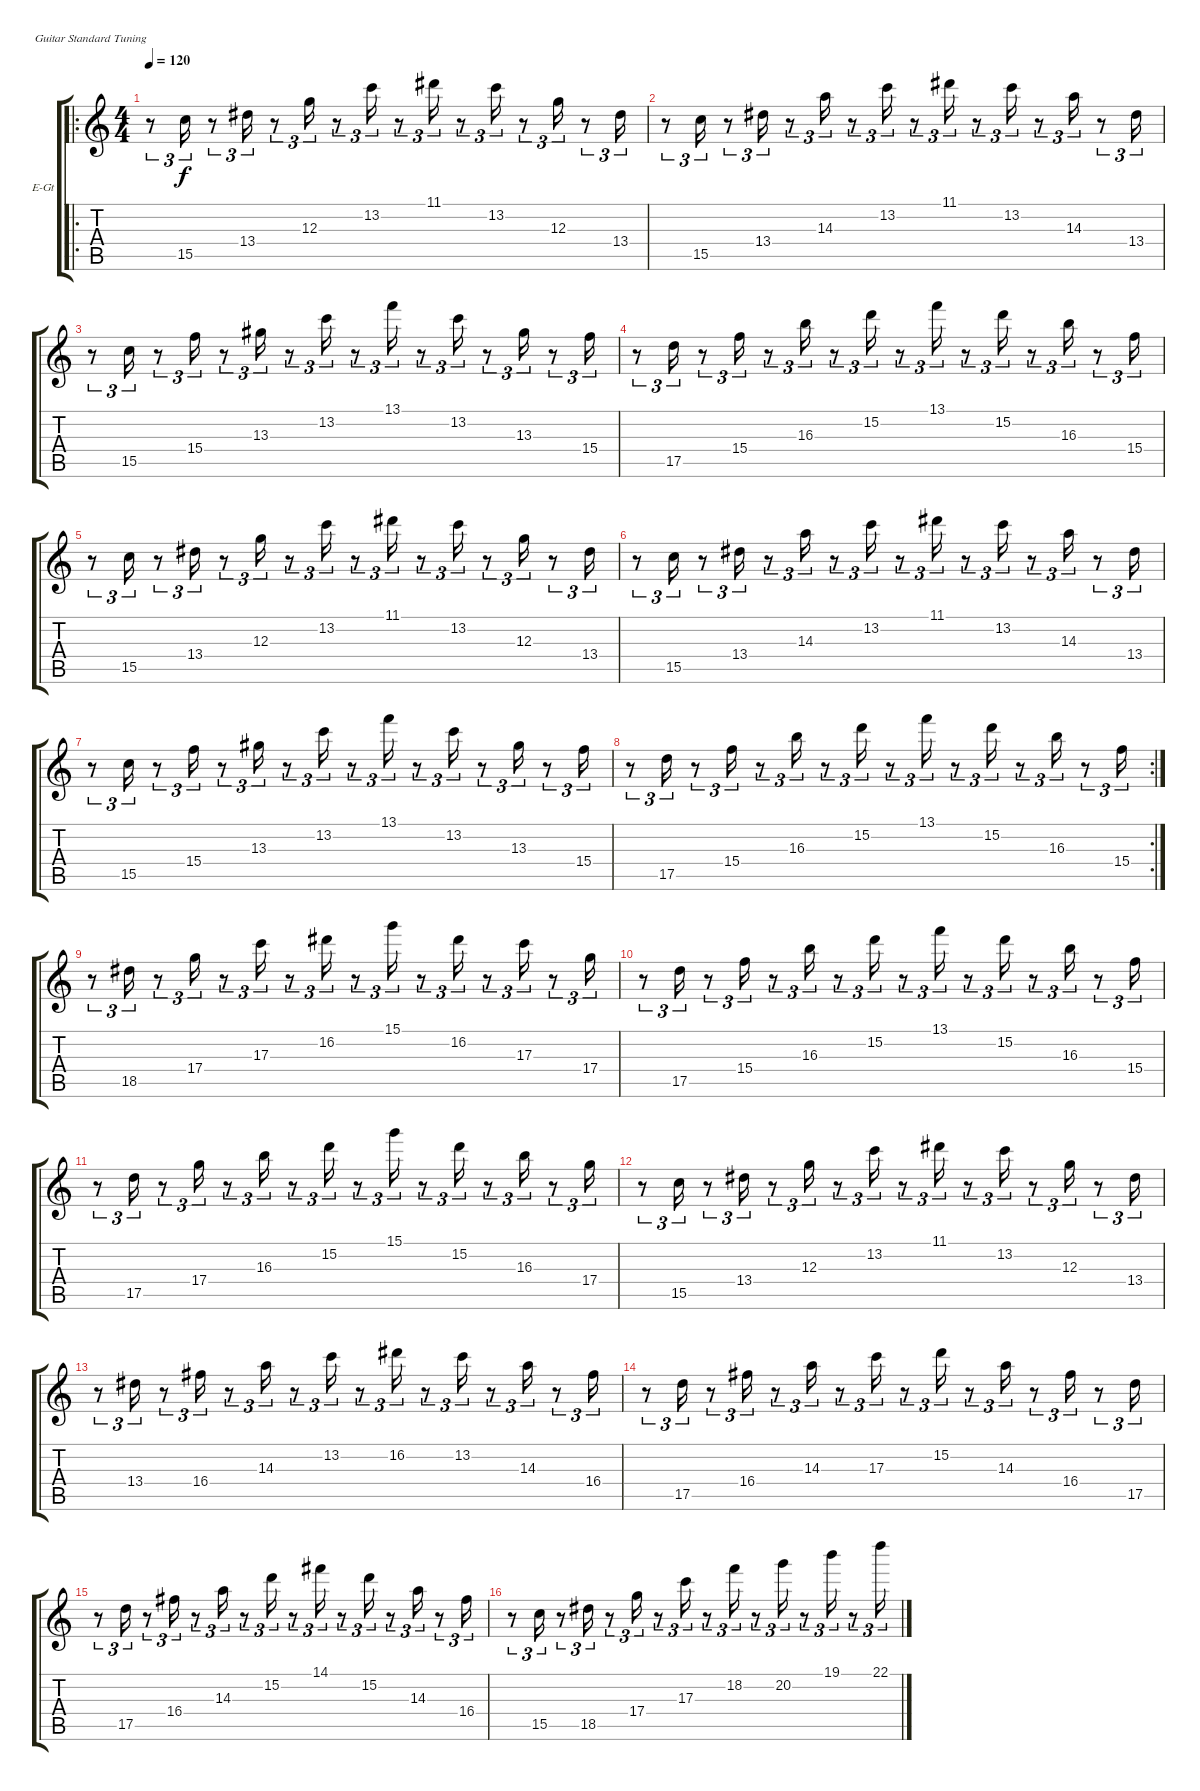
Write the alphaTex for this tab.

\defaultSystemsLayout 4
\bracketExtendMode groupsimilarinstruments
\firstSystemTrackNameOrientation horizontal
\otherSystemsTrackNameOrientation horizontal
\track ("Electric Guitar" "E-Gt") {instrument distortionguitar}
\staff {score tabs}
\tuning (E4 B3 G3 D3 A2 E2)
\ro
\ts (4 4)
\tempo 120
\clef g2
\ks c
r.8{tu (3 2) dy f} 15.5.16{tu (3 2)} r.8{tu (3 2)} 13.4.16{tu (3 2)} r.8{tu (3 2)} 12.3.16{tu (3 2)} r.8{tu (3 2)} 13.2.16{tu (3 2)} r.8{tu (3 2)} 11.1.16{tu (3 2)} r.8{tu (3 2)} 13.2.16{tu (3 2)} r.8{tu (3 2)} 12.3.16{tu (3 2)} r.8{tu (3 2)} 13.4.16{tu (3 2)} |
r.8{tu (3 2)} 15.5.16{tu (3 2)} r.8{tu (3 2)} 13.4.16{tu (3 2)} r.8{tu (3 2)} 14.3.16{tu (3 2)} r.8{tu (3 2)} 13.2.16{tu (3 2)} r.8{tu (3 2)} 11.1.16{tu (3 2)} r.8{tu (3 2)} 13.2.16{tu (3 2)} r.8{tu (3 2)} 14.3.16{tu (3 2)} r.8{tu (3 2)} 13.4.16{tu (3 2)} |
r.8{tu (3 2)} 15.5.16{tu (3 2)} r.8{tu (3 2)} 15.4.16{tu (3 2)} r.8{tu (3 2)} 13.3.16{tu (3 2)} r.8{tu (3 2)} 13.2.16{tu (3 2)} r.8{tu (3 2)} 13.1.16{tu (3 2)} r.8{tu (3 2)} 13.2.16{tu (3 2)} r.8{tu (3 2)} 13.3.16{tu (3 2)} r.8{tu (3 2)} 15.4.16{tu (3 2)} |
r.8{tu (3 2)} 17.5.16{tu (3 2)} r.8{tu (3 2)} 15.4.16{tu (3 2)} r.8{tu (3 2)} 16.3.16{tu (3 2)} r.8{tu (3 2)} 15.2.16{tu (3 2)} r.8{tu (3 2)} 13.1.16{tu (3 2)} r.8{tu (3 2)} 15.2.16{tu (3 2)} r.8{tu (3 2)} 16.3.16{tu (3 2)} r.8{tu (3 2)} 15.4.16{tu (3 2)} |
\scale
0.333333 r.8{tu (3 2)} 15.5.16{tu (3 2)} r.8{tu (3 2)} 13.4.16{tu (3 2)} r.8{tu (3 2)} 12.3.16{tu (3 2)} r.8{tu (3 2)} 13.2.16{tu (3 2)} r.8{tu (3 2)} 11.1.16{tu (3 2)} r.8{tu (3 2)} 13.2.16{tu (3 2)} r.8{tu (3 2)} 12.3.16{tu (3 2)} r.8{tu (3 2)} 13.4.16{tu (3 2)} |
\scale
0.333333 r.8{tu (3 2)} 15.5.16{tu (3 2)} r.8{tu (3 2)} 13.4.16{tu (3 2)} r.8{tu (3 2)} 14.3.16{tu (3 2)} r.8{tu (3 2)} 13.2.16{tu (3 2)} r.8{tu (3 2)} 11.1.16{tu (3 2)} r.8{tu (3 2)} 13.2.16{tu (3 2)} r.8{tu (3 2)} 14.3.16{tu (3 2)} r.8{tu (3 2)} 13.4.16{tu (3 2)} |
r.8{tu (3 2)} 15.5.16{tu (3 2)} r.8{tu (3 2)} 15.4.16{tu (3 2)} r.8{tu (3 2)} 13.3.16{tu (3 2)} r.8{tu (3 2)} 13.2.16{tu (3 2)} r.8{tu (3 2)} 13.1.16{tu (3 2)} r.8{tu (3 2)} 13.2.16{tu (3 2)} r.8{tu (3 2)} 13.3.16{tu (3 2)} r.8{tu (3 2)} 15.4.16{tu (3 2)} |
\rc 2
r.8{tu (3 2)} 17.5.16{tu (3 2)} r.8{tu (3 2)} 15.4.16{tu (3 2)} r.8{tu (3 2)} 16.3.16{tu (3 2)} r.8{tu (3 2)} 15.2.16{tu (3 2)} r.8{tu (3 2)} 13.1.16{tu (3 2)} r.8{tu (3 2)} 15.2.16{tu (3 2)} r.8{tu (3 2)} 16.3.16{tu (3 2)} r.8{tu (3 2)} 15.4.16{tu (3 2)} |
r.8{tu (3 2)} 18.5.16{tu (3 2)} r.8{tu (3 2)} 17.4.16{tu (3 2)} r.8{tu (3 2)} 17.3.16{tu (3 2)} r.8{tu (3 2)} 16.2.16{tu (3 2)} r.8{tu (3 2)} 15.1.16{tu (3 2)} r.8{tu (3 2)} 16.2.16{tu (3 2)} r.8{tu (3 2)} 17.3.16{tu (3 2)} r.8{tu (3 2)} 17.4.16{tu (3 2)} |
r.8{tu (3 2)} 17.5.16{tu (3 2)} r.8{tu (3 2)} 15.4.16{tu (3 2)} r.8{tu (3 2)} 16.3.16{tu (3 2)} r.8{tu (3 2)} 15.2.16{tu (3 2)} r.8{tu (3 2)} 13.1.16{tu (3 2)} r.8{tu (3 2)} 15.2.16{tu (3 2)} r.8{tu (3 2)} 16.3.16{tu (3 2)} r.8{tu (3 2)} 15.4.16{tu (3 2)} |
r.8{tu (3 2)} 17.5.16{tu (3 2)} r.8{tu (3 2)} 17.4.16{tu (3 2)} r.8{tu (3 2)} 16.3.16{tu (3 2)} r.8{tu (3 2)} 15.2.16{tu (3 2)} r.8{tu (3 2)} 15.1.16{tu (3 2)} r.8{tu (3 2)} 15.2.16{tu (3 2)} r.8{tu (3 2)} 16.3.16{tu (3 2)} r.8{tu (3 2)} 17.4.16{tu (3 2)} |
r.8{tu (3 2)} 15.5.16{tu (3 2)} r.8{tu (3 2)} 13.4.16{tu (3 2)} r.8{tu (3 2)} 12.3.16{tu (3 2)} r.8{tu (3 2)} 13.2.16{tu (3 2)} r.8{tu (3 2)} 11.1.16{tu (3 2)} r.8{tu (3 2)} 13.2.16{tu (3 2)} r.8{tu (3 2)} 12.3.16{tu (3 2)} r.8{tu (3 2)} 13.4.16{tu (3 2)} |
r.8{tu (3 2)} 13.4.16{tu (3 2)} r.8{tu (3 2)} 16.4.16{tu (3 2)} r.8{tu (3 2)} 14.3.16{tu (3 2)} r.8{tu (3 2)} 13.2.16{tu (3 2)} r.8{tu (3 2)} 16.2.16{tu (3 2)} r.8{tu (3 2)} 13.2.16{tu (3 2)} r.8{tu (3 2)} 14.3.16{tu (3 2)} r.8{tu (3 2)} 16.4.16{tu (3 2)} |
r.8{tu (3 2)} 17.5.16{tu (3 2)} r.8{tu (3 2)} 16.4.16{tu (3 2)} r.8{tu (3 2)} 14.3.16{tu (3 2)} r.8{tu (3 2)} 17.3.16{tu (3 2)} r.8{tu (3 2)} 15.2.16{tu (3 2)} r.8{tu (3 2)} 14.3.16{tu (3 2)} r.8{tu (3 2)} 16.4.16{tu (3 2)} r.8{tu (3 2)} 17.5.16{tu (3 2)} |
r.8{tu (3 2)} 17.5.16{tu (3 2)} r.8{tu (3 2)} 16.4.16{tu (3 2)} r.8{tu (3 2)} 14.3.16{tu (3 2)} r.8{tu (3 2)} 15.2.16{tu (3 2)} r.8{tu (3 2)} 14.1.16{tu (3 2)} r.8{tu (3 2)} 15.2.16{tu (3 2)} r.8{tu (3 2)} 14.3.16{tu (3 2)} r.8{tu (3 2)} 16.4.16{tu (3 2)} |
r.8{tu (3 2)} 15.5.16{tu (3 2)} r.8{tu (3 2)} 18.5.16{tu (3 2)} r.8{tu (3 2)} 17.4.16{tu (3 2)} r.8{tu (3 2)} 17.3.16{tu (3 2)} r.8{tu (3 2)} 18.2.16{tu (3 2)} r.8{tu (3 2)} 20.2.16{tu (3 2)} r.8{tu (3 2)} 19.1.16{tu (3 2)} r.8{tu (3 2)} 22.1.16{tu (3 2)}
